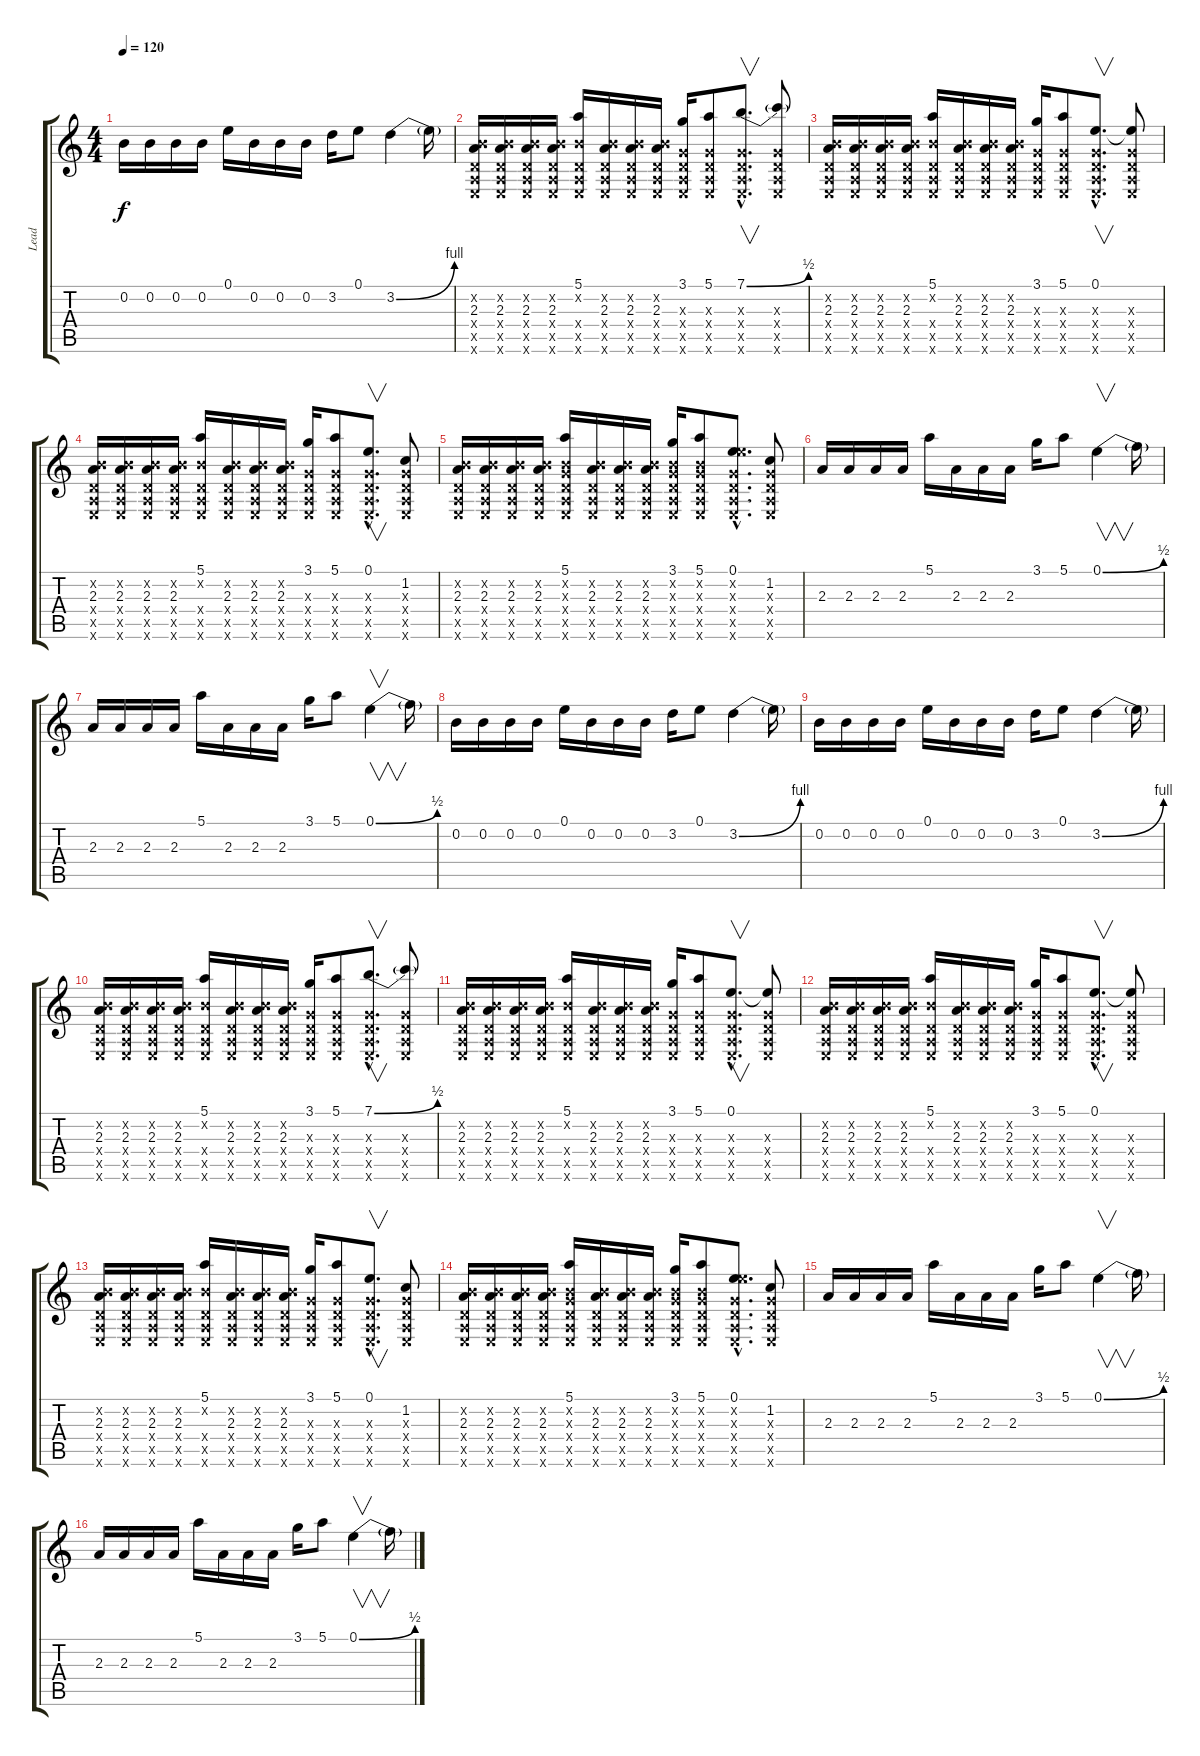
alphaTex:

\track ("Lead" "Lead") {instrument overdrivenguitar}
\staff {score tabs}
\tuning (E4 B3 G3 D3 A2 E2) {hide}
\ts (4 4)
\tempo 120
\clef g2
\ks c
0.2.16{dy f} 0.2.16 0.2.16 0.2.16 0.1.16 0.2.16 0.2.16 0.2.16 3.2.16 0.1.8 3.2{be (bend 0 0 60 4)}.4 3.2{t}.16 |
(0.2{x} 2.3 0.4{x} 0.5{x} 0.6{x}).16 (0.2{x} 2.3 0.4{x} 0.5{x} 0.6{x}).16 (0.2{x} 2.3 0.4{x} 0.5{x} 0.6{x}).16 (0.2{x} 2.3 0.4{x} 0.5{x} 0.6{x}).16 (5.1 0.2{x} 0.4{x} 0.5{x} 0.6{x}).16 (0.2{x} 2.3 0.4{x} 0.5{x} 0.6{x}).16 (0.2{x} 2.3 0.4{x} 0.5{x} 0.6{x}).16 (0.2{x} 2.3 0.4{x} 0.5{x} 0.6{x}).16 (3.1 0.3{x} 0.4{x} 0.5{x} 0.6{x}).16 (5.1 0.3{x} 0.4{x} 0.5{x} 0.6{x}).8 (7.1{be (bend 0 0 60 2) hac} 0.3{hac x} 0.4{hac x} 0.5{hac x} 0.6{hac x}).8{v d} (7.1{t} 0.3{x} 0.4{x} 0.5{x} 0.6{x}).8 |
(0.2{x} 2.3 0.4{x} 0.5{x} 0.6{x}).16 (0.2{x} 2.3 0.4{x} 0.5{x} 0.6{x}).16 (0.2{x} 2.3 0.4{x} 0.5{x} 0.6{x}).16 (0.2{x} 2.3 0.4{x} 0.5{x} 0.6{x}).16 (5.1 0.2{x} 0.4{x} 0.5{x} 0.6{x}).16 (0.2{x} 2.3 0.4{x} 0.5{x} 0.6{x}).16 (0.2{x} 2.3 0.4{x} 0.5{x} 0.6{x}).16 (0.2{x} 2.3 0.4{x} 0.5{x} 0.6{x}).16 (3.1 0.3{x} 0.4{x} 0.5{x} 0.6{x}).16 (5.1 0.3{x} 0.4{x} 0.5{x} 0.6{x}).8 (0.1{hac} 0.3{hac x} 0.4{hac x} 0.5{hac x} 0.6{hac x}).8{v d} (0.1{t} 0.3{x} 0.4{x} 0.5{x} 0.6{x}).8 |
(0.2{x} 2.3 0.4{x} 0.5{x} 0.6{x}).16 (0.2{x} 2.3 0.4{x} 0.5{x} 0.6{x}).16 (0.2{x} 2.3 0.4{x} 0.5{x} 0.6{x}).16 (0.2{x} 2.3 0.4{x} 0.5{x} 0.6{x}).16 (5.1 0.2{x} 0.4{x} 0.5{x} 0.6{x}).16 (0.2{x} 2.3 0.4{x} 0.5{x} 0.6{x}).16 (0.2{x} 2.3 0.4{x} 0.5{x} 0.6{x}).16 (0.2{x} 2.3 0.4{x} 0.5{x} 0.6{x}).16 (3.1 0.3{x} 0.4{x} 0.5{x} 0.6{x}).16 (5.1 0.3{x} 0.4{x} 0.5{x} 0.6{x}).8 (0.1{hac} 0.3{hac x} 0.4{hac x} 0.5{hac x} 0.6{hac x}).8{v d} (1.2 0.3{x} 0.4{x} 0.5{x} 0.6{x}).8 |
(0.2{x} 2.3 0.4{x} 0.5{x} 0.6{x}).16 (0.2{x} 2.3 0.4{x} 0.5{x} 0.6{x}).16 (0.2{x} 2.3 0.4{x} 0.5{x} 0.6{x}).16 (0.2{x} 2.3 0.4{x} 0.5{x} 0.6{x}).16 (5.1 0.2{x} 0.3{x} 0.4{x} 0.5{x} 0.6{x}).16 (0.2{x} 2.3 0.4{x} 0.5{x} 0.6{x}).16 (0.2{x} 2.3 0.4{x} 0.5{x} 0.6{x}).16 (0.2{x} 2.3 0.4{x} 0.5{x} 0.6{x}).16 (3.1 0.2{x} 0.3{x} 0.4{x} 0.5{x} 0.6{x}).16 (5.1 0.2{x} 0.3{x} 0.4{x} 0.5{x} 0.6{x}).8 (0.1{hac} 5.2{hac x} 0.3{hac x} 0.4{hac x} 0.5{hac x} 0.6{hac x}).8{d} (1.2 0.3{x} 0.4{x} 0.5{x} 0.6{x}).8 |
2.3.16 2.3.16 2.3.16 2.3.16 5.1.16 2.3.16 2.3.16 2.3.16 3.1.16 5.1.8 0.1{be (bend 0 0 60 2)}.4{v} 0.1{t}.16 |
2.3.16 2.3.16 2.3.16 2.3.16 5.1.16 2.3.16 2.3.16 2.3.16 3.1.16 5.1.8 0.1{be (bend 0 0 60 2)}.4{v} 0.1{t}.16 |
0.2.16 0.2.16 0.2.16 0.2.16 0.1.16 0.2.16 0.2.16 0.2.16 3.2.16 0.1.8 3.2{be (bend 0 0 60 4)}.4 3.2{t}.16 |
0.2.16 0.2.16 0.2.16 0.2.16 0.1.16 0.2.16 0.2.16 0.2.16 3.2.16 0.1.8 3.2{be (bend 0 0 60 4)}.4 3.2{t}.16 |
(0.2{x} 2.3 0.4{x} 0.5{x} 0.6{x}).16 (0.2{x} 2.3 0.4{x} 0.5{x} 0.6{x}).16 (0.2{x} 2.3 0.4{x} 0.5{x} 0.6{x}).16 (0.2{x} 2.3 0.4{x} 0.5{x} 0.6{x}).16 (5.1 0.2{x} 0.4{x} 0.5{x} 0.6{x}).16 (0.2{x} 2.3 0.4{x} 0.5{x} 0.6{x}).16 (0.2{x} 2.3 0.4{x} 0.5{x} 0.6{x}).16 (0.2{x} 2.3 0.4{x} 0.5{x} 0.6{x}).16 (3.1 0.3{x} 0.4{x} 0.5{x} 0.6{x}).16 (5.1 0.3{x} 0.4{x} 0.5{x} 0.6{x}).8 (7.1{be (bend 0 0 60 2) hac} 0.3{hac x} 0.4{hac x} 0.5{hac x} 0.6{hac x}).8{v d} (7.1{t} 0.3{x} 0.4{x} 0.5{x} 0.6{x}).8 |
(0.2{x} 2.3 0.4{x} 0.5{x} 0.6{x}).16 (0.2{x} 2.3 0.4{x} 0.5{x} 0.6{x}).16 (0.2{x} 2.3 0.4{x} 0.5{x} 0.6{x}).16 (0.2{x} 2.3 0.4{x} 0.5{x} 0.6{x}).16 (5.1 0.2{x} 0.4{x} 0.5{x} 0.6{x}).16 (0.2{x} 2.3 0.4{x} 0.5{x} 0.6{x}).16 (0.2{x} 2.3 0.4{x} 0.5{x} 0.6{x}).16 (0.2{x} 2.3 0.4{x} 0.5{x} 0.6{x}).16 (3.1 0.3{x} 0.4{x} 0.5{x} 0.6{x}).16 (5.1 0.3{x} 0.4{x} 0.5{x} 0.6{x}).8 (0.1{hac} 0.3{hac x} 0.4{hac x} 0.5{hac x} 0.6{hac x}).8{v d} (0.1{t} 0.3{x} 0.4{x} 0.5{x} 0.6{x}).8 |
(0.2{x} 2.3 0.4{x} 0.5{x} 0.6{x}).16 (0.2{x} 2.3 0.4{x} 0.5{x} 0.6{x}).16 (0.2{x} 2.3 0.4{x} 0.5{x} 0.6{x}).16 (0.2{x} 2.3 0.4{x} 0.5{x} 0.6{x}).16 (5.1 0.2{x} 0.4{x} 0.5{x} 0.6{x}).16 (0.2{x} 2.3 0.4{x} 0.5{x} 0.6{x}).16 (0.2{x} 2.3 0.4{x} 0.5{x} 0.6{x}).16 (0.2{x} 2.3 0.4{x} 0.5{x} 0.6{x}).16 (3.1 0.3{x} 0.4{x} 0.5{x} 0.6{x}).16 (5.1 0.3{x} 0.4{x} 0.5{x} 0.6{x}).8 (0.1{hac} 0.3{hac x} 0.4{hac x} 0.5{hac x} 0.6{hac x}).8{v d} (0.1{t} 0.3{x} 0.4{x} 0.5{x} 0.6{x}).8 |
(0.2{x} 2.3 0.4{x} 0.5{x} 0.6{x}).16 (0.2{x} 2.3 0.4{x} 0.5{x} 0.6{x}).16 (0.2{x} 2.3 0.4{x} 0.5{x} 0.6{x}).16 (0.2{x} 2.3 0.4{x} 0.5{x} 0.6{x}).16 (5.1 0.2{x} 0.4{x} 0.5{x} 0.6{x}).16 (0.2{x} 2.3 0.4{x} 0.5{x} 0.6{x}).16 (0.2{x} 2.3 0.4{x} 0.5{x} 0.6{x}).16 (0.2{x} 2.3 0.4{x} 0.5{x} 0.6{x}).16 (3.1 0.3{x} 0.4{x} 0.5{x} 0.6{x}).16 (5.1 0.3{x} 0.4{x} 0.5{x} 0.6{x}).8 (0.1{hac} 0.3{hac x} 0.4{hac x} 0.5{hac x} 0.6{hac x}).8{v d} (1.2 0.3{x} 0.4{x} 0.5{x} 0.6{x}).8 |
(0.2{x} 2.3 0.4{x} 0.5{x} 0.6{x}).16 (0.2{x} 2.3 0.4{x} 0.5{x} 0.6{x}).16 (0.2{x} 2.3 0.4{x} 0.5{x} 0.6{x}).16 (0.2{x} 2.3 0.4{x} 0.5{x} 0.6{x}).16 (5.1 0.2{x} 0.3{x} 0.4{x} 0.5{x} 0.6{x}).16 (0.2{x} 2.3 0.4{x} 0.5{x} 0.6{x}).16 (0.2{x} 2.3 0.4{x} 0.5{x} 0.6{x}).16 (0.2{x} 2.3 0.4{x} 0.5{x} 0.6{x}).16 (3.1 0.2{x} 0.3{x} 0.4{x} 0.5{x} 0.6{x}).16 (5.1 0.2{x} 0.3{x} 0.4{x} 0.5{x} 0.6{x}).8 (0.1{hac} 5.2{hac x} 0.3{hac x} 0.4{hac x} 0.5{hac x} 0.6{hac x}).8{d} (1.2 0.3{x} 0.4{x} 0.5{x} 0.6{x}).8 |
2.3.16 2.3.16 2.3.16 2.3.16 5.1.16 2.3.16 2.3.16 2.3.16 3.1.16 5.1.8 0.1{be (bend 0 0 60 2)}.4{v} 0.1{t}.16 |
2.3.16 2.3.16 2.3.16 2.3.16 5.1.16 2.3.16 2.3.16 2.3.16 3.1.16 5.1.8 0.1{be (bend 0 0 60 2)}.4{v} 0.1{t}.16
